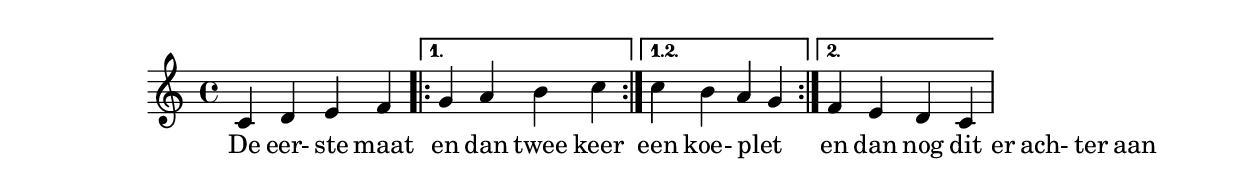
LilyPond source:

\version "1.7.18"
% possible rename to lyric-repeat or repeat-lyric.
\header{ texidoc = "@cindex Repeat Lyrics
You can use alternate lyrics as well as alternate notes for repeats. "
}

\score{
	<
		  \context Staff \notes\relative c'{ 
			  c d e f
			  \repeat "volta" 2 { g a b c }
			  \alternative { { c b a g } { f e d c } }
		  }
		  \context Lyrics \lyrics {
			  De eer- ste < { maat } { moet } >
			  \repeat fold 2 { }
			  \alternative {
				  { en dan twee keer } 
				  { een koe- plet _ } 
			  }
			  en dan nog dit er ach- ter aan
		  }
	>
	\paper{raggedright=##t}
}
%% new-chords-done %%
